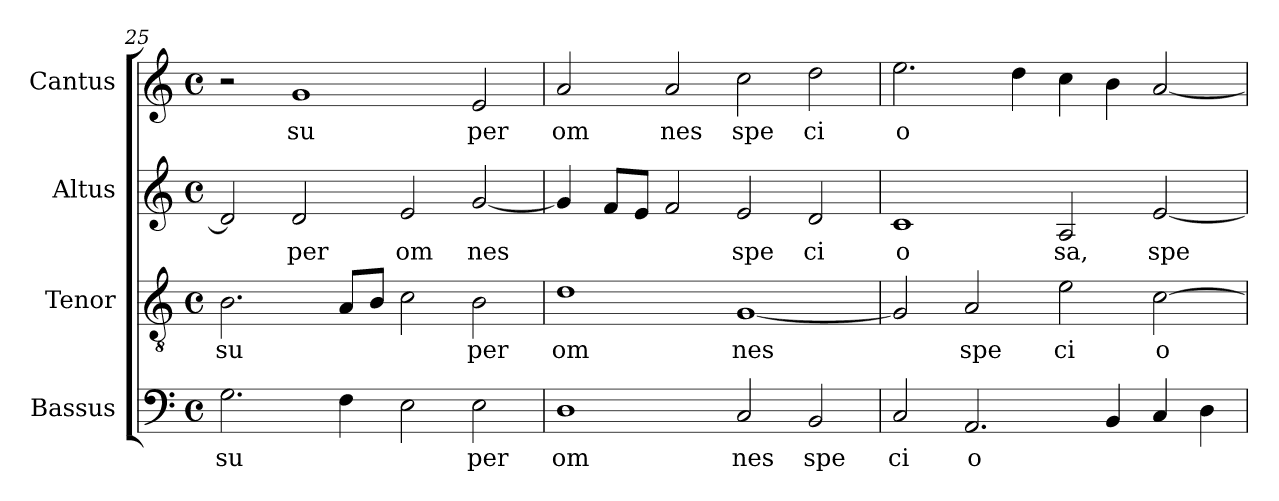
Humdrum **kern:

**kern	**text	**kern	**text	**kern	**text	**kern	**text
*part4	*part4	*part3	*part3	*part2	*part2	*part1	*part1
*staff4	*staff4	*staff3	*staff3	*staff2	*staff2	*staff1	*staff1
*I"Bassus	*	*I"Tenor	*	*I"Altus	*	*I"Cantus	*
*clefF4	*	*clefGv2	*	*clefG2	*	*clefG2	*
*	*	*	*	*	*	*k[]	*
*	*	*	*	*	*	*C:	*
*M4/4	*	*M4/4	*	*M4/4	*	*M4/4	*
*met(c)	*	*met(c)	*	*met(c)	*	*met(c)	*
=25	=25	=25	=25	=25	=25	=25	=25
!	!LO:LY:b:cj	!	!LO:LY:b:cj	!	!	!	!
2.G\	su	2.B\	su	2d/]	.	2r	.
!	!	!	!	!	!LO:LY:b:cj	!	!LO:LY:b:cj
.	.	.	.	2d/	per	1g	su
4F\	.	8A/L	.	.	.	.	.
.	.	8B/J	.	.	.	.	.
!	!	!	!	!	!LO:LY:b:cj	!	!
2E\	.	2c\	.	2e/	om	.	.
!	!LO:LY:b:cj	!	!LO:LY:b:cj	!	!LO:LY:b	!	!LO:LY:b:cj
2E\	per	2B\	per	[<2g/	nes	2e/	per
=26	=26	=26	=26	=26	=26	=26	=26
!	!LO:LY:b:cj	!	!LO:LY:b:cj	!	!	!	!LO:LY:b:cj
1D	om	1d	om	4g/]	.	2a/	om
.	.	.	.	8f/L	.	.	.
.	.	.	.	8e/J	.	.	.
!	!	!	!	!	!	!	!LO:LY:b:cj
.	.	.	.	2f/	.	2a/	nes
!	!LO:LY:b:cj	!	!LO:LY:b:cj	!	!LO:LY:b:cj	!	!LO:LY:b:cj
2C/	nes	[<1G	nes	2e/	spe	2cc\	spe
!	!LO:LY:b:cj	!	!	!	!LO:LY:b:cj	!	!LO:LY:b:cj
2BB/	spe	.	.	2d/	ci	2dd\	ci
=27	=27	=27	=27	=27	=27	=27	=27
!	!LO:LY:b:cj	!	!	!	!LO:LY:b:cj	!	!LO:LY:b:cj
2C/	ci	2G/]	.	1c	o	2.ee\	o
!	!LO:LY:b:cj	!	!LO:LY:b:cj	!	!	!	!
2.AA/	o	2A/	spe	.	.	.	.
.	.	.	.	.	.	4dd\	.
!	!	!	!LO:LY:b:cj	!	!LO:LY:b:cj	!	!
.	.	2e\	ci	2A/	sa,	4cc\	.
4BB/	.	.	.	.	.	4b\	.
!	!	!	!LO:LY:b:cj	!	!LO:LY:b	!	!
4C/	.	[>2c\	o	[<2e/	spe	[<2a/	.
4D\	.	.	.	.	.	.	.
=	=	=	=	=	=	=	=
*-	*-	*-	*-	*-	*-	*-	*-
